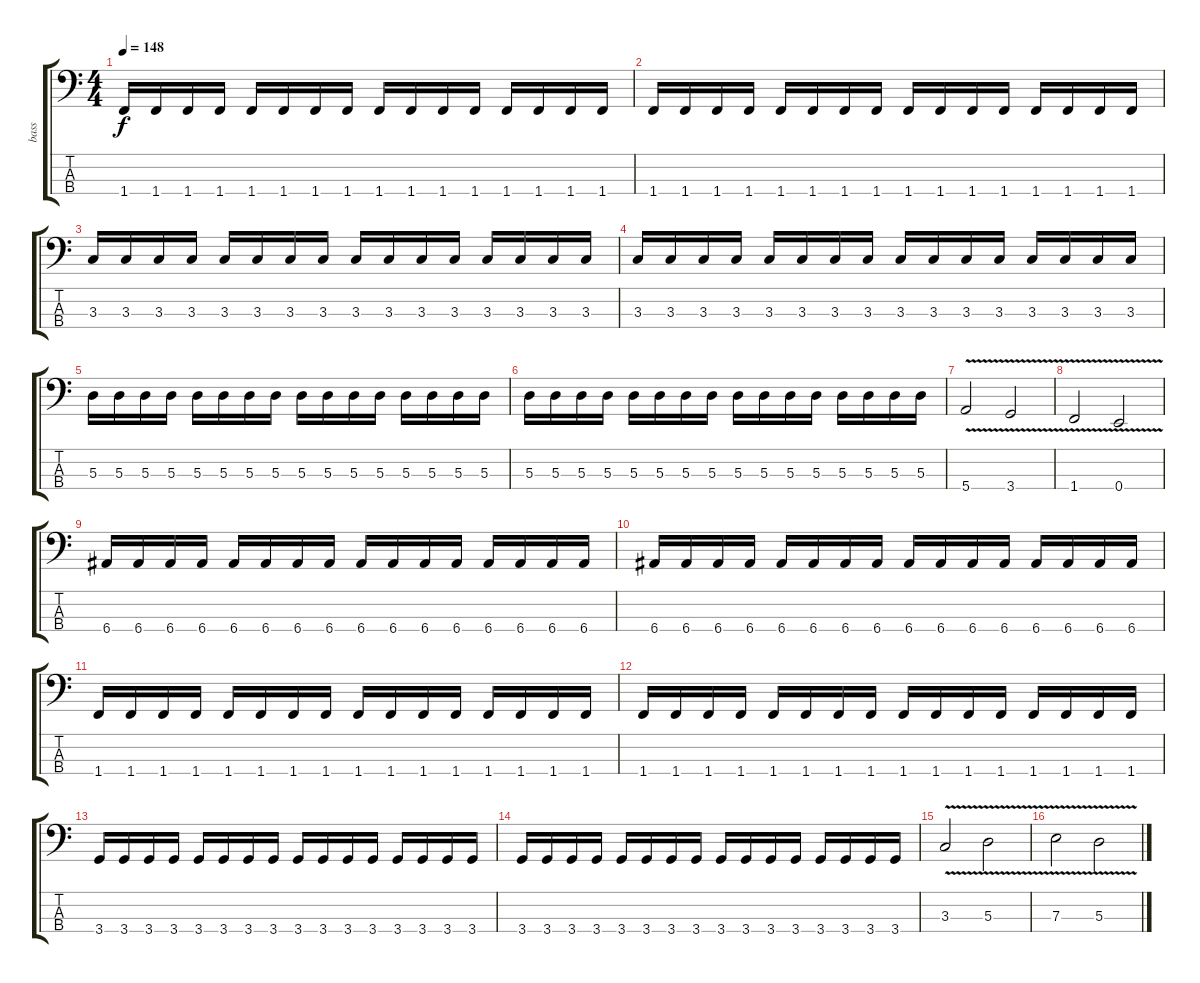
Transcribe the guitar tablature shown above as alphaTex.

\track ("bass" "bass") {instrument electricbassfinger}
\staff {score tabs}
\tuning (G2 D2 A1 E1) {hide}
\ts (4 4)
\tempo 148
\clef f4
\ks c
1.4.16{dy f} 1.4.16 1.4.16 1.4.16 1.4.16 1.4.16 1.4.16 1.4.16 1.4.16 1.4.16 1.4.16 1.4.16 1.4.16 1.4.16 1.4.16 1.4.16 |
1.4.16 1.4.16 1.4.16 1.4.16 1.4.16 1.4.16 1.4.16 1.4.16 1.4.16 1.4.16 1.4.16 1.4.16 1.4.16 1.4.16 1.4.16 1.4.16 |
3.3.16 3.3.16 3.3.16 3.3.16 3.3.16 3.3.16 3.3.16 3.3.16 3.3.16 3.3.16 3.3.16 3.3.16 3.3.16 3.3.16 3.3.16 3.3.16 |
3.3.16 3.3.16 3.3.16 3.3.16 3.3.16 3.3.16 3.3.16 3.3.16 3.3.16 3.3.16 3.3.16 3.3.16 3.3.16 3.3.16 3.3.16 3.3.16 |
5.3.16 5.3.16 5.3.16 5.3.16 5.3.16 5.3.16 5.3.16 5.3.16 5.3.16 5.3.16 5.3.16 5.3.16 5.3.16 5.3.16 5.3.16 5.3.16 |
5.3.16 5.3.16 5.3.16 5.3.16 5.3.16 5.3.16 5.3.16 5.3.16 5.3.16 5.3.16 5.3.16 5.3.16 5.3.16 5.3.16 5.3.16 5.3.16 |
5.4{v}.2 3.4{v}.2 |
1.4{v}.2 0.4{v}.2 |
6.4.16 6.4.16 6.4.16 6.4.16 6.4.16 6.4.16 6.4.16 6.4.16 6.4.16 6.4.16 6.4.16 6.4.16 6.4.16 6.4.16 6.4.16 6.4.16 |
6.4.16 6.4.16 6.4.16 6.4.16 6.4.16 6.4.16 6.4.16 6.4.16 6.4.16 6.4.16 6.4.16 6.4.16 6.4.16 6.4.16 6.4.16 6.4.16 |
1.4.16 1.4.16 1.4.16 1.4.16 1.4.16 1.4.16 1.4.16 1.4.16 1.4.16 1.4.16 1.4.16 1.4.16 1.4.16 1.4.16 1.4.16 1.4.16 |
1.4.16 1.4.16 1.4.16 1.4.16 1.4.16 1.4.16 1.4.16 1.4.16 1.4.16 1.4.16 1.4.16 1.4.16 1.4.16 1.4.16 1.4.16 1.4.16 |
3.4.16 3.4.16 3.4.16 3.4.16 3.4.16 3.4.16 3.4.16 3.4.16 3.4.16 3.4.16 3.4.16 3.4.16 3.4.16 3.4.16 3.4.16 3.4.16 |
3.4.16 3.4.16 3.4.16 3.4.16 3.4.16 3.4.16 3.4.16 3.4.16 3.4.16 3.4.16 3.4.16 3.4.16 3.4.16 3.4.16 3.4.16 3.4.16 |
3.3{v}.2 5.3{v}.2 |
7.3{v}.2 5.3{v}.2
